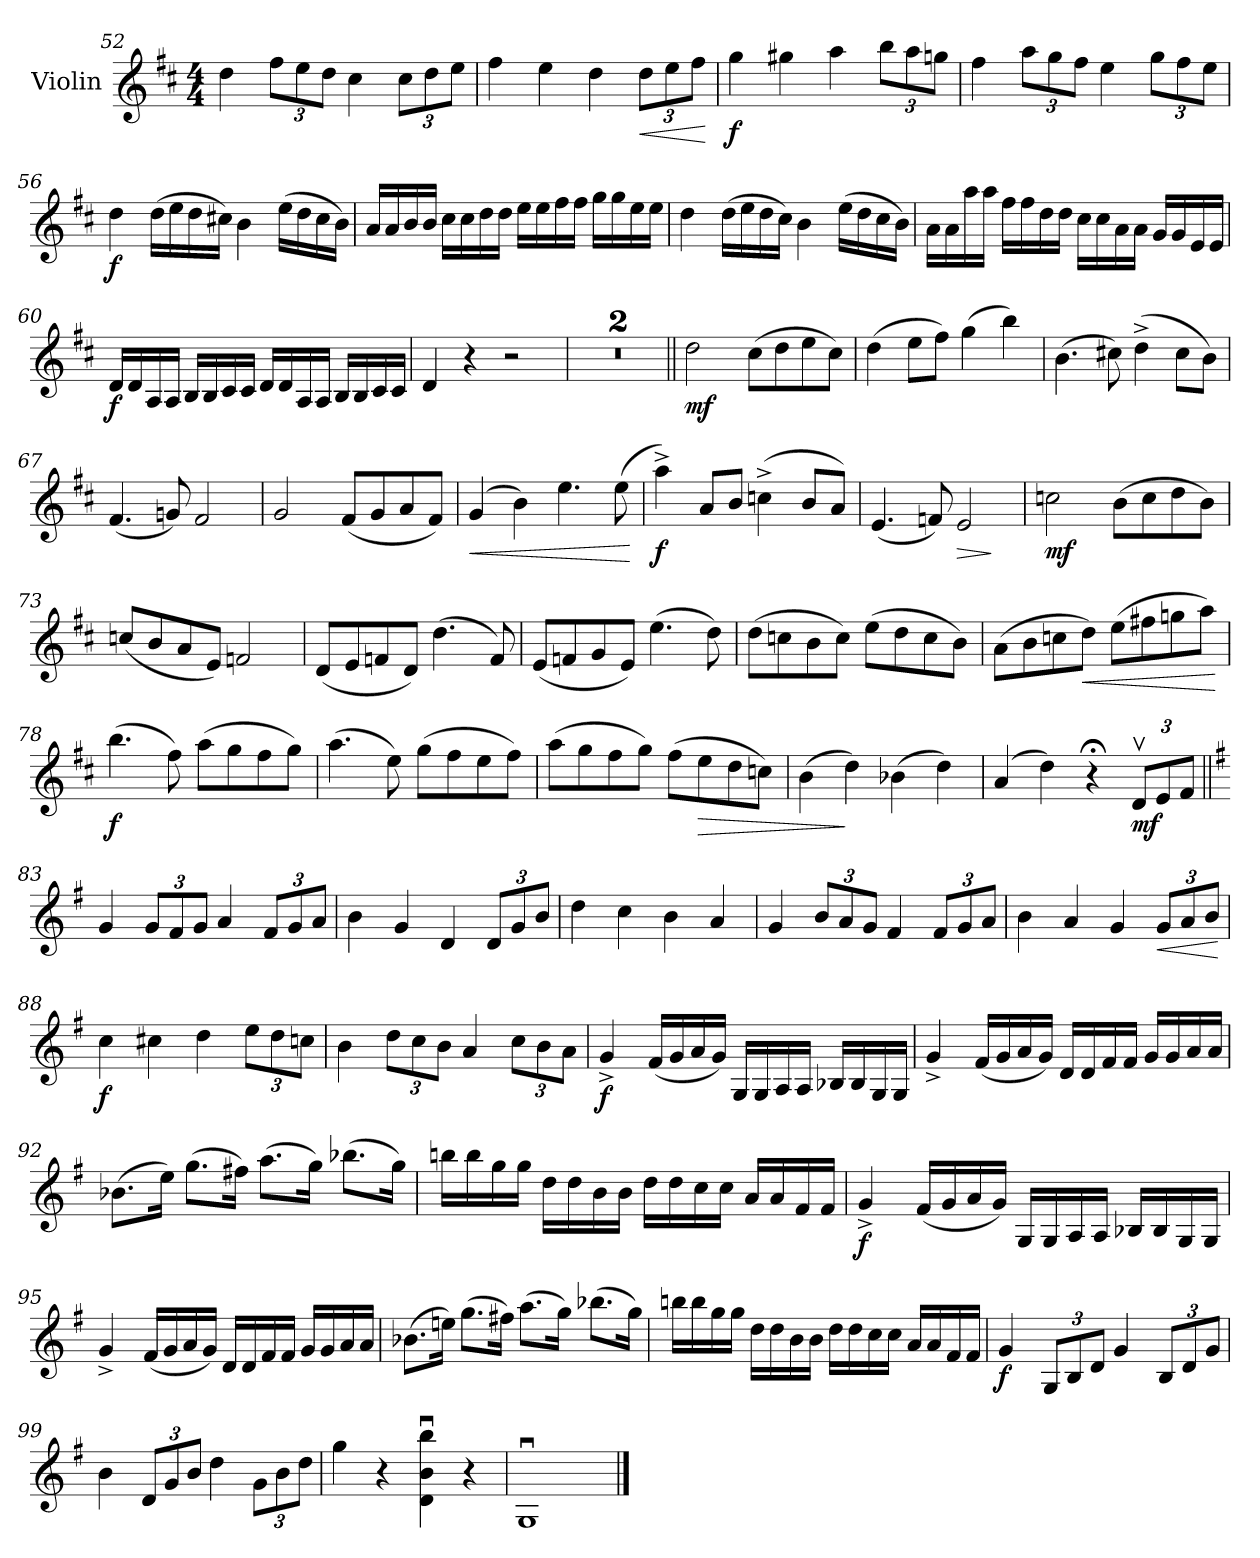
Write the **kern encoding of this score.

**kern	**dynam
*part1	*part1
*staff1	*staff1
*I"Violin	*
*I'Vln.	*
*clefG2	*
*k[f#c#]	*
*M4/4	*
=52	=52
4dd\	.
*Xbrackettup	*
12ff#\L	.
12ee\	.
12dd\J	.
4cc#\	.
12cc#\L	.
12dd\	.
12ee\J	.
!!LO:LB:g=z
=53	=53
4ff#\	.
4ee\	.
4dd\	.
!	!LO:HP:b
12dd\L	<
12ee\	.
12ff#\J	.
.	[
=54	=54
!	!LO:DY:b
4gg\	f
4gg#X\	.
4aa\	.
12bb\L	.
12aa\	.
12ggn\J	.
=55	=55
4ff#\	.
12aa\L	.
12gg\	.
12ff#\J	.
4ee\	.
12gg\L	.
12ff#\	.
12ee\J	.
=56	=56
!	!LO:DY:b
4dd\	f
(16dd\LL	.
16ee\	.
16dd\	.
16cc#X\JJ)	.
4b\	.
(16ee\LL	.
16dd\	.
16cc#\	.
16b\JJ)	.
!!LO:LB:g=z
=57	=57
16a/LL	.
16a/	.
16b/	.
16b/JJ	.
16cc#\LL	.
16cc#\	.
16dd\	.
16dd\JJ	.
16ee\LL	.
16ee\	.
16ff#\	.
16ff#\JJ	.
16gg\LL	.
16gg\	.
16ee\	.
16ee\JJ	.
=58	=58
4dd\	.
(16dd\LL	.
16ee\	.
16dd\	.
16cc#\JJ)	.
4b\	.
(16ee\LL	.
16dd\	.
16cc#\	.
16b\JJ)	.
!!LO:LB:g=z
=59	=59
16a\LL	.
16a\	.
16aa\	.
16aa\JJ	.
16ff#\LL	.
16ff#\	.
16dd\	.
16dd\JJ	.
16cc#\LL	.
16cc#\	.
16a\	.
16a\JJ	.
16g/LL	.
16g/	.
16e/	.
16e/JJ	.
=60	=60
!	!LO:DY:b
16d/LL	f
16d/	.
16A/	.
16A/JJ	.
16B/LL	.
16B/	.
16c#/	.
16c#/JJ	.
16d/LL	.
16d/	.
16A/	.
16A/JJ	.
16B/LL	.
16B/	.
16c#/	.
16c#/JJ	.
=61	=61
4d/	.
4r	.
2r	.
=62	=62
1r	.
=63	=63
1r	.
!!LO:PB:g=z
=64||	=64||
!	!LO:DY:b
2dd\	mf
(8cc#\L	.
8dd\	.
8ee\	.
8cc#\J)	.
=65	=65
(4dd\	.
8ee\L	.
8ff#\J)	.
(4gg\	.
4bb\)	.
=66	=66
(4.b\	.
8cc#X\)	.
(4dd^\	.
8cc#\L	.
8b\J)	.
=67	=67
(4.f#/	.
8gn/)	.
2f#/	.
=68	=68
2g/	.
(8f#/L	.
8g/	.
8a/	.
8f#/J)	.
=69	=69
!	!LO:HP:b
(4g/	<
4b\)	.
4.ee\	.
(8ee\	.
.	[
!!LO:LB:g=z
=70	=70
!	!LO:DY:b
4aa^\)	f
8a/L	.
8b/J	.
(4ccn^\	.
8b/L	.
8a/J)	.
=71	=71
(4.e/	.
8fn/)	.
!	!LO:HP:b
2e/	>
.	]
=72	=72
!	!LO:DY:b
2ccn\	mf
(8b\L	.
8cc\	.
8dd\	.
8b\J)	.
=73	=73
(8ccn/L	.
8b/	.
8a/	.
8e/J)	.
2fn/	.
=74	=74
(8d/L	.
8e/	.
8fn/	.
8d/J)	.
(4.dd\	.
8f/)	.
=75	=75
(8e/L	.
8fn/	.
8g/	.
8e/J)	.
(4.ee\	.
8dd\)	.
!!LO:LB:g=z
=76	=76
(8dd\L	.
8ccn\	.
8b\	.
8cc\J)	.
(8ee\L	.
8dd\	.
8cc\	.
8b\J)	.
=77	=77
(8a\L	.
8b\	.
8ccn\	.
!	!LO:HP:b
8dd\J)	<
(8ee\L	.
8ff#X\	.
8ggn\	.
8aa\J)	.
.	[
=78	=78
!	!LO:DY:b
(4.bb\	f
8ff#\)	.
(8aa\L	.
8gg\	.
8ff#\	.
8gg\J)	.
=79	=79
(4.aa\	.
8ee\)	.
(8gg\L	.
8ff#\	.
8ee\	.
8ff#\J)	.
=80	=80
(8aa\L	.
8gg\	.
8ff#\	.
8gg\J)	.
(8ff#\L	.
!	!LO:HP:b
8ee\	>
8dd\	.
8ccn\J)	.
!!LO:LB:g=z
=81	=81
(4b\	.
4dd\)	]
!	!LO:DY:b
(4b-X\	other-dynamics
4dd\)	.
=82	=82
(4a/	.
4dd\)	.
4r;<	.
!	!LO:DY:b
12dv/L	mf
12e/	.
!	!LO:DY:b
12f#/J	other-dynamics
=83||	=83||
*k[f#]	*
4g/	.
12g/L	.
12f#/	.
12g/J	.
4a/	.
*brackettup	*
12f#/L	.
12g/	.
12a/J	.
=84	=84
4b\	.
4g/	.
4d/	.
*Xbrackettup	*
12d/L	.
12g/	.
12b/J	.
=85	=85
4dd\	.
4cc\	.
4b\	.
4a/	.
!!LO:LB:g=z
=86	=86
4g/	.
*brackettup	*
12b/L	.
12a/	.
12g/J	.
4f#/	.
12f#/L	.
12g/	.
12a/J	.
=87	=87
4b\	.
4a/	.
4g/	.
!	!LO:HP:b
12g/L	<
12a/	.
12b/J	.
.	[
=88	=88
!	!LO:DY:b
4cc\	f
4cc#X\	.
4dd\	.
*Xbrackettup	*
12ee\L	.
12dd\	.
12ccn\J	.
=89	=89
4b\	.
12dd\L	.
12cc\	.
12b\J	.
4a/	.
12cc\L	.
12b\	.
12a\J	.
!!LO:LB:g=z
=90	=90
!	!LO:DY:b
4g^/	f
(16f#/LL	.
16g/	.
16a/	.
16g/JJ)	.
16G/LL	.
16G/	.
16A/	.
16A/JJ	.
16B-X/LL	.
16B-/	.
16G/	.
16G/JJ	.
=91	=91
4g^/	.
(16f#/LL	.
16g/	.
16a/	.
16g/JJ)	.
16d/LL	.
16d/	.
16f#/	.
16f#/JJ	.
16g/LL	.
16g/	.
16a/	.
16a/JJ	.
=92	=92
(8.b-X\L	.
16ee\Jk)	.
(8.gg\L	.
16ff#X\Jk)	.
(8.aa\L	.
16gg\Jk)	.
(8.bb-X\L	.
16gg\Jk)	.
!!LO:LB:g=z
=93	=93
16bbn\LL	.
16bb\	.
16gg\	.
16gg\JJ	.
16dd\LL	.
16dd\	.
16b\	.
16b\JJ	.
16dd\LL	.
16dd\	.
16cc\	.
16cc\JJ	.
16a/LL	.
16a/	.
16f#/	.
16f#/JJ	.
=94	=94
!	!LO:DY:b
4g^/	f
(16f#/LL	.
16g/	.
16a/	.
16g/JJ)	.
16G/LL	.
16G/	.
16A/	.
16A/JJ	.
16B-X/LL	.
16B-/	.
16G/	.
16G/JJ	.
=95	=95
4g^/	.
(16f#/LL	.
16g/	.
16a/	.
16g/JJ)	.
16d/LL	.
16d/	.
16f#/	.
16f#/JJ	.
16g/LL	.
16g/	.
16a/	.
16a/JJ	.
!!LO:LB:g=z
=96	=96
(8.b-X\L	.
16een\Jk)	.
(8.gg\L	.
16ff#X\Jk)	.
(8.aa\L	.
16gg\Jk)	.
(8.bb-X\L	.
16gg\Jk)	.
=97	=97
16bbn\LL	.
16bb\	.
16gg\	.
16gg\JJ	.
16dd\LL	.
16dd\	.
16b\	.
16b\JJ	.
16dd\LL	.
16dd\	.
16cc\	.
16cc\JJ	.
16a/LL	.
16a/	.
16f#/	.
16f#/JJ	.
=98	=98
!	!LO:DY:b
4g/	f
12G/L	.
12B/	.
12d/J	.
4g/	.
12B/L	.
12d/	.
12g/J	.
=99	=99
4b\	.
12d/L	.
12g/	.
12b/J	.
4dd\	.
12g\L	.
12b\	.
12dd\J	.
!!LO:LB:g=z
=100	=100
4gg\	.
4r	.
4d\u 4b\u 4bb\u	.
4r	.
=101	=101
1Gu	.
==	==
*-	*-
